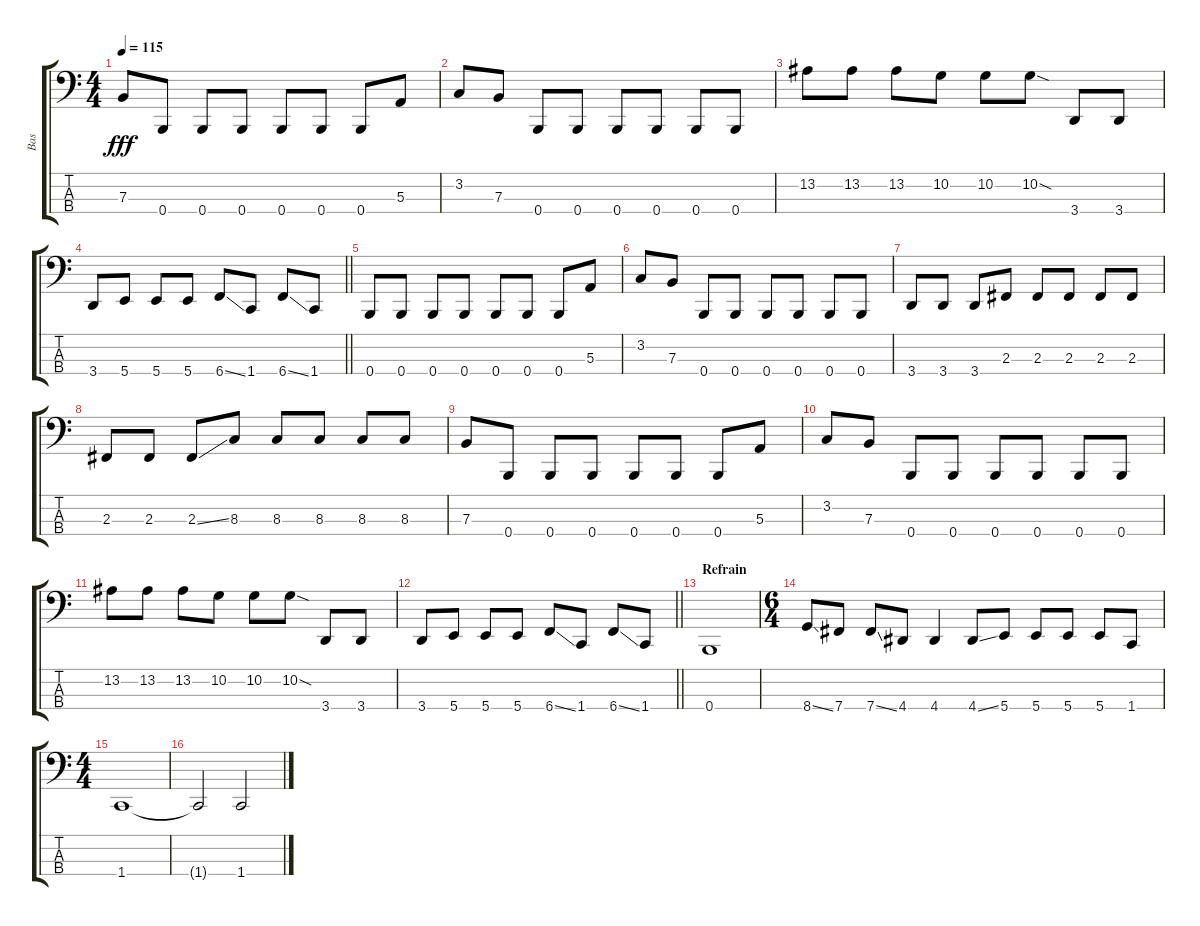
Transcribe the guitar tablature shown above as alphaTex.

\track ("Bas" "Bas") {instrument electricbassfinger}
\staff {score tabs}
\tuning (D2 A1 E1 B0) {hide}
\ts (4 4)
\tempo 115
\clef f4
\ks c
7.3.8{dy fff} 0.4.8 0.4.8 0.4.8 0.4.8 0.4.8 0.4.8 5.3.8 |
3.2.8 7.3.8 0.4.8 0.4.8 0.4.8 0.4.8 0.4.8 0.4.8 |
13.2.8 13.2.8 13.2.8 10.2.8 10.2.8 10.2{sod}.8 3.4.8 3.4.8 |
\barLineRight lightlight
3.4.8 5.4.8 5.4.8 5.4.8 6.4{ss}.8 1.4.8 6.4{ss}.8 1.4.8 |
0.4.8 0.4.8 0.4.8 0.4.8 0.4.8 0.4.8 0.4.8 5.3.8 |
3.2.8 7.3.8 0.4.8 0.4.8 0.4.8 0.4.8 0.4.8 0.4.8 |
3.4.8 3.4.8 3.4.8 2.3.8 2.3.8 2.3.8 2.3.8 2.3.8 |
2.3.8 2.3.8 2.3{ss}.8 8.3.8 8.3.8 8.3.8 8.3.8 8.3.8 |
7.3.8 0.4.8 0.4.8 0.4.8 0.4.8 0.4.8 0.4.8 5.3.8 |
3.2.8 7.3.8 0.4.8 0.4.8 0.4.8 0.4.8 0.4.8 0.4.8 |
13.2.8 13.2.8 13.2.8 10.2.8 10.2.8 10.2{sod}.8 3.4.8 3.4.8 |
\barLineRight lightlight
3.4.8 5.4.8 5.4.8 5.4.8 6.4{ss}.8 1.4.8 6.4{ss}.8 1.4.8 |
\section ("" "Refrain")
0.4.1 |
\ts (6 4)
8.4{ss}.8 7.4.8 7.4{ss}.8 4.4.8 4.4.4 4.4{ss}.8 5.4.8 5.4.8 5.4.8 5.4.8 1.4.8 |
\ts (4 4)
1.4.1 |
1.4{t}.2 1.4.2
